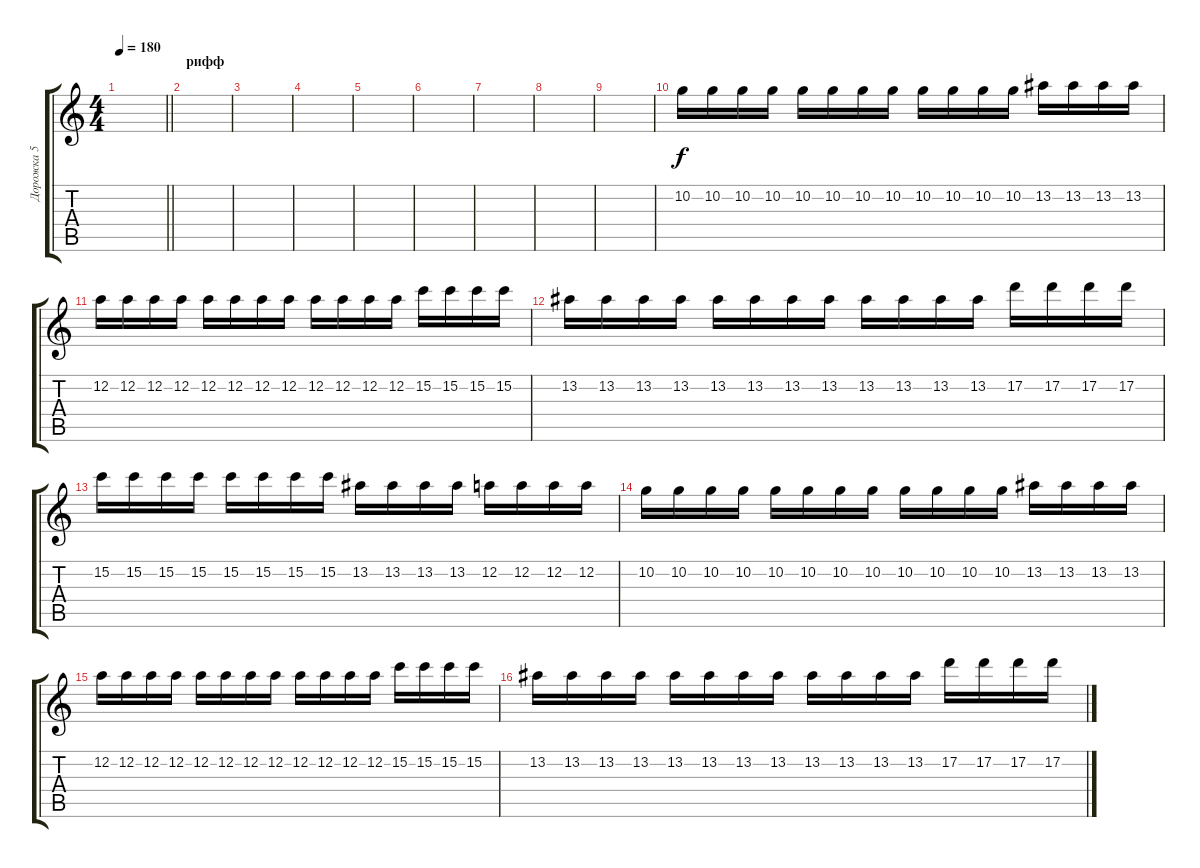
\track ("Дорожка 5" "Дорожка 5") {instrument banjo}
\staff {score tabs}
\tuning (D4 A3 F3 C3 G2 D2) {hide}
\displaytranspose 12
\ts (4 4)
\tempo 180
\clef g2
\barLineRight lightlight
\ks c
|
\section ("" "рифф")
|
|
|
|
|
|
|
|
10.2.16 10.2.16 10.2.16 10.2.16 10.2.16 10.2.16 10.2.16 10.2.16 10.2.16 10.2.16 10.2.16 10.2.16 13.2.16 13.2.16 13.2.16 13.2.16 |
12.2.16 12.2.16 12.2.16 12.2.16 12.2.16 12.2.16 12.2.16 12.2.16 12.2.16 12.2.16 12.2.16 12.2.16 15.2.16 15.2.16 15.2.16 15.2.16 |
13.2.16 13.2.16 13.2.16 13.2.16 13.2.16 13.2.16 13.2.16 13.2.16 13.2.16 13.2.16 13.2.16 13.2.16 17.2.16 17.2.16 17.2.16 17.2.16 |
15.2.16 15.2.16 15.2.16 15.2.16 15.2.16 15.2.16 15.2.16 15.2.16 13.2.16 13.2.16 13.2.16 13.2.16 12.2.16 12.2.16 12.2.16 12.2.16 |
10.2.16 10.2.16 10.2.16 10.2.16 10.2.16 10.2.16 10.2.16 10.2.16 10.2.16 10.2.16 10.2.16 10.2.16 13.2.16 13.2.16 13.2.16 13.2.16 |
12.2.16 12.2.16 12.2.16 12.2.16 12.2.16 12.2.16 12.2.16 12.2.16 12.2.16 12.2.16 12.2.16 12.2.16 15.2.16 15.2.16 15.2.16 15.2.16 |
13.2.16 13.2.16 13.2.16 13.2.16 13.2.16 13.2.16 13.2.16 13.2.16 13.2.16 13.2.16 13.2.16 13.2.16 17.2.16 17.2.16 17.2.16 17.2.16
